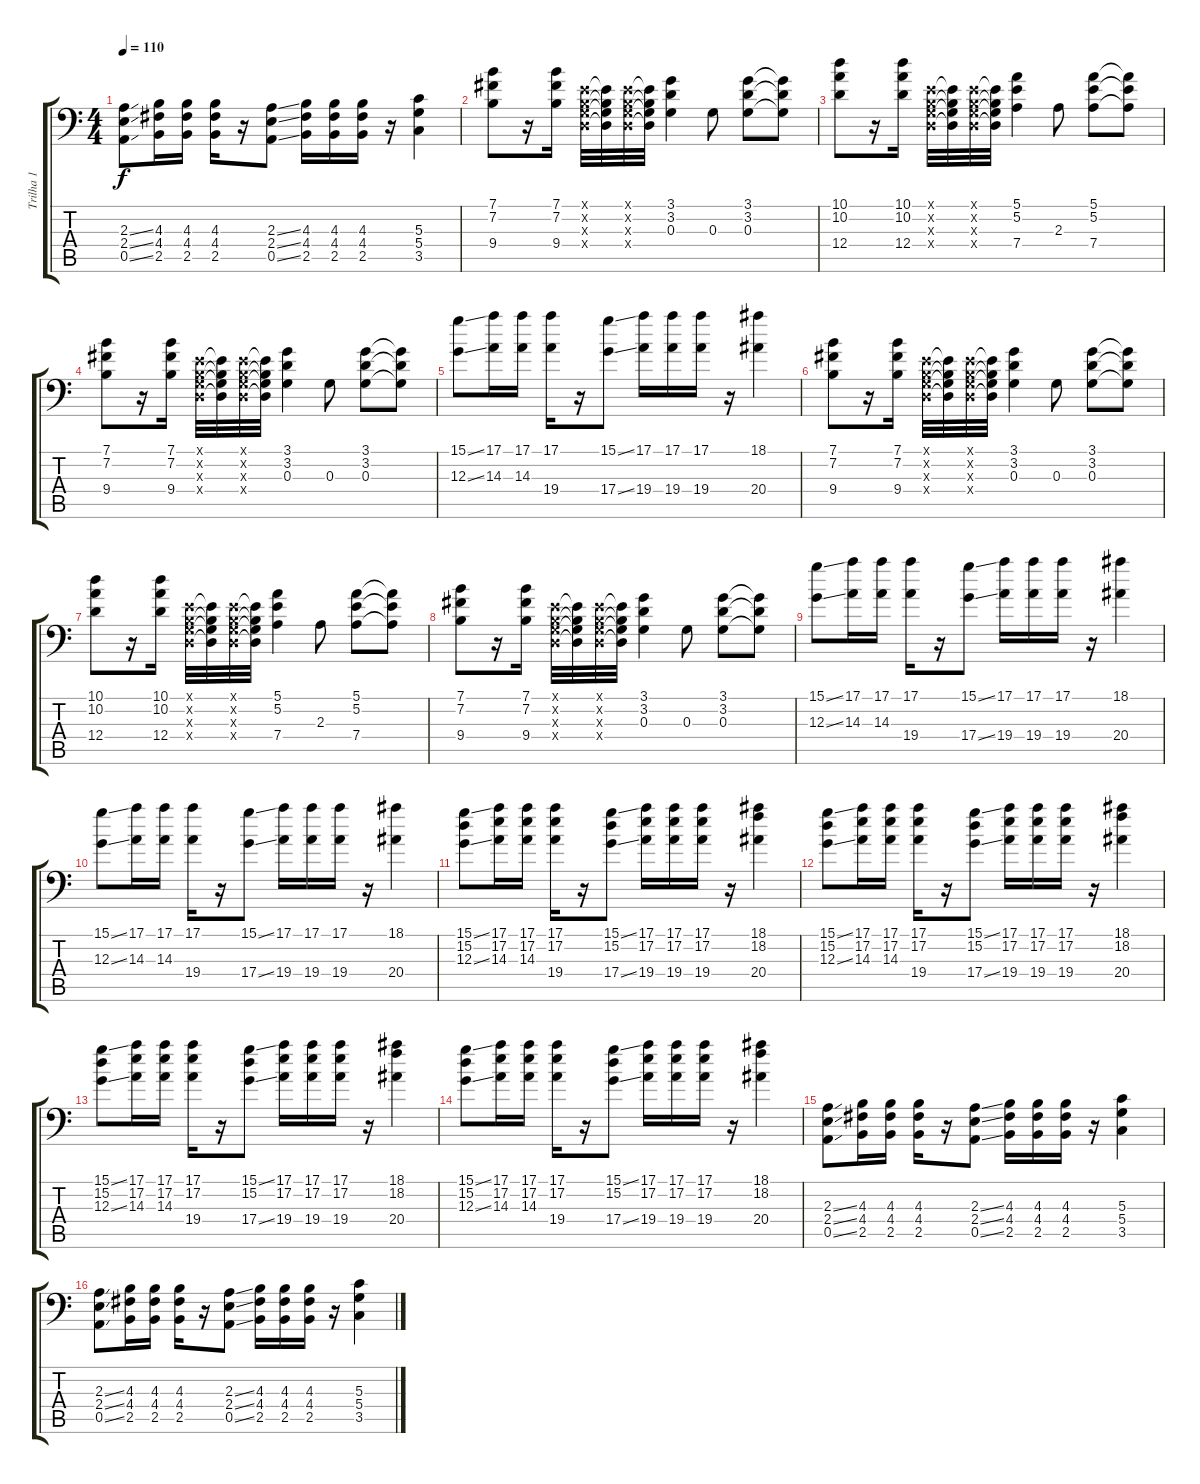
\track ("Trilha 1" "Trilha 1") {instrument overdrivenguitar}
\staff {score tabs}
\tuning (E3 B2 G2 D2 A1 E1) {hide}
\ts (4 4)
\tempo 110
\clef f4
\ks c
(2.3{ss} 2.4{ss} 0.5{ss}).8{dy f instrument distortionguitar} (4.3 4.4 2.5).16 (4.3 4.4 2.5).16 (4.3 4.4 2.5).16 r.16 (2.3{ss} 2.4{ss} 0.5{ss}).8 (4.3 4.4 2.5).16 (4.3 4.4 2.5).16 (4.3 4.4 2.5).16 r.16 (5.3 5.4 3.5).4 |
(7.1 7.2 9.4).8 r.16 (7.1 7.2 9.4).16 (0.1{x} 0.2{x} 0.3{x} 0.4{x}).32 (0.1{t} 0.2{t} 0.3{t} 0.4{t}).32 (0.1{x} 0.2{x} 0.3{x} 0.4{x}).32 (0.1{t} 0.2{t} 0.3{t} 0.4{t}).32 (3.1 3.2 0.3).4 0.3.8 (3.1 3.2 0.3).8 (3.1{t} 3.2{t} 0.3{t}).8 |
(10.1 10.2 12.4).8 r.16 (10.1 10.2 12.4).16 (0.1{x} 0.2{x} 0.3{x} 0.4{x}).32 (0.1{t} 0.2{t} 0.3{t} 0.4{t}).32 (0.1{x} 0.2{x} 0.3{x} 0.4{x}).32 (0.1{t} 0.2{t} 0.3{t} 0.4{t}).32 (5.1 5.2 7.4).4 2.3.8 (5.1 5.2 7.4).8 (5.1{t} 5.2{t} 7.4{t}).8 |
(7.1 7.2 9.4).8 r.16 (7.1 7.2 9.4).16 (0.1{x} 0.2{x} 0.3{x} 0.4{x}).32 (0.1{t} 0.2{t} 0.3{t} 0.4{t}).32 (0.1{x} 0.2{x} 0.3{x} 0.4{x}).32 (0.1{t} 0.2{t} 0.3{t} 0.4{t}).32 (3.1 3.2 0.3).4 0.3.8 (3.1 3.2 0.3).8 (3.1{t} 3.2{t} 0.3{t}).8 |
(15.1{ss} 12.3{ss}).8 (17.1 14.3).16 (17.1 14.3).16 (17.1 19.4).16 r.16 (15.1{ss} 17.4{ss}).8 (17.1 19.4).16 (17.1 19.4).16 (17.1 19.4).16 r.16 (18.1 20.4).4 |
(7.1 7.2 9.4).8 r.16 (7.1 7.2 9.4).16 (0.1{x} 0.2{x} 0.3{x} 0.4{x}).32 (0.1{t} 0.2{t} 0.3{t} 0.4{t}).32 (0.1{x} 0.2{x} 0.3{x} 0.4{x}).32 (0.1{t} 0.2{t} 0.3{t} 0.4{t}).32 (3.1 3.2 0.3).4 0.3.8 (3.1 3.2 0.3).8 (3.1{t} 3.2{t} 0.3{t}).8 |
(10.1 10.2 12.4).8 r.16 (10.1 10.2 12.4).16 (0.1{x} 0.2{x} 0.3{x} 0.4{x}).32 (0.1{t} 0.2{t} 0.3{t} 0.4{t}).32 (0.1{x} 0.2{x} 0.3{x} 0.4{x}).32 (0.1{t} 0.2{t} 0.3{t} 0.4{t}).32 (5.1 5.2 7.4).4 2.3.8 (5.1 5.2 7.4).8 (5.1{t} 5.2{t} 7.4{t}).8 |
(7.1 7.2 9.4).8 r.16 (7.1 7.2 9.4).16 (0.1{x} 0.2{x} 0.3{x} 0.4{x}).32 (0.1{t} 0.2{t} 0.3{t} 0.4{t}).32 (0.1{x} 0.2{x} 0.3{x} 0.4{x}).32 (0.1{t} 0.2{t} 0.3{t} 0.4{t}).32 (3.1 3.2 0.3).4 0.3.8 (3.1 3.2 0.3).8 (3.1{t} 3.2{t} 0.3{t}).8 |
(15.1{ss} 12.3{ss}).8 (17.1 14.3).16 (17.1 14.3).16 (17.1 19.4).16 r.16 (15.1{ss} 17.4{ss}).8 (17.1 19.4).16 (17.1 19.4).16 (17.1 19.4).16 r.16 (18.1 20.4).4 |
(15.1{ss} 12.3{ss}).8 (17.1 14.3).16 (17.1 14.3).16 (17.1 19.4).16 r.16 (15.1{ss} 17.4{ss}).8 (17.1 19.4).16 (17.1 19.4).16 (17.1 19.4).16 r.16 (18.1 20.4).4 |
(15.1{ss} 15.2 12.3{ss}).8{instrument overdrivenguitar} (17.1 17.2 14.3).16 (17.1 17.2 14.3).16 (17.1 17.2 19.4).16 r.16 (15.1{ss} 15.2 17.4{ss}).8 (17.1 17.2 19.4).16 (17.1 17.2 19.4).16 (17.1 17.2 19.4).16 r.16 (18.1 18.2 20.4).4 |
(15.1{ss} 15.2 12.3{ss}).8{instrument overdrivenguitar} (17.1 17.2 14.3).16 (17.1 17.2 14.3).16 (17.1 17.2 19.4).16 r.16 (15.1{ss} 15.2 17.4{ss}).8 (17.1 17.2 19.4).16 (17.1 17.2 19.4).16 (17.1 17.2 19.4).16 r.16 (18.1 18.2 20.4).4 |
(15.1{ss} 15.2 12.3{ss}).8{instrument overdrivenguitar} (17.1 17.2 14.3).16 (17.1 17.2 14.3).16 (17.1 17.2 19.4).16 r.16 (15.1{ss} 15.2 17.4{ss}).8 (17.1 17.2 19.4).16 (17.1 17.2 19.4).16 (17.1 17.2 19.4).16 r.16 (18.1 18.2 20.4).4 |
(15.1{ss} 15.2 12.3{ss}).8{instrument overdrivenguitar} (17.1 17.2 14.3).16 (17.1 17.2 14.3).16 (17.1 17.2 19.4).16 r.16 (15.1{ss} 15.2 17.4{ss}).8 (17.1 17.2 19.4).16 (17.1 17.2 19.4).16 (17.1 17.2 19.4).16 r.16 (18.1 18.2 20.4).4 |
(2.3{ss} 2.4{ss} 0.5{ss}).8{instrument distortionguitar} (4.3 4.4 2.5).16 (4.3 4.4 2.5).16 (4.3 4.4 2.5).16 r.16 (2.3{ss} 2.4{ss} 0.5{ss}).8 (4.3 4.4 2.5).16 (4.3 4.4 2.5).16 (4.3 4.4 2.5).16 r.16 (5.3 5.4 3.5).4 |
(2.3{ss} 2.4{ss} 0.5{ss}).8{instrument distortionguitar} (4.3 4.4 2.5).16 (4.3 4.4 2.5).16 (4.3 4.4 2.5).16 r.16 (2.3{ss} 2.4{ss} 0.5{ss}).8 (4.3 4.4 2.5).16 (4.3 4.4 2.5).16 (4.3 4.4 2.5).16 r.16 (5.3 5.4 3.5).4
